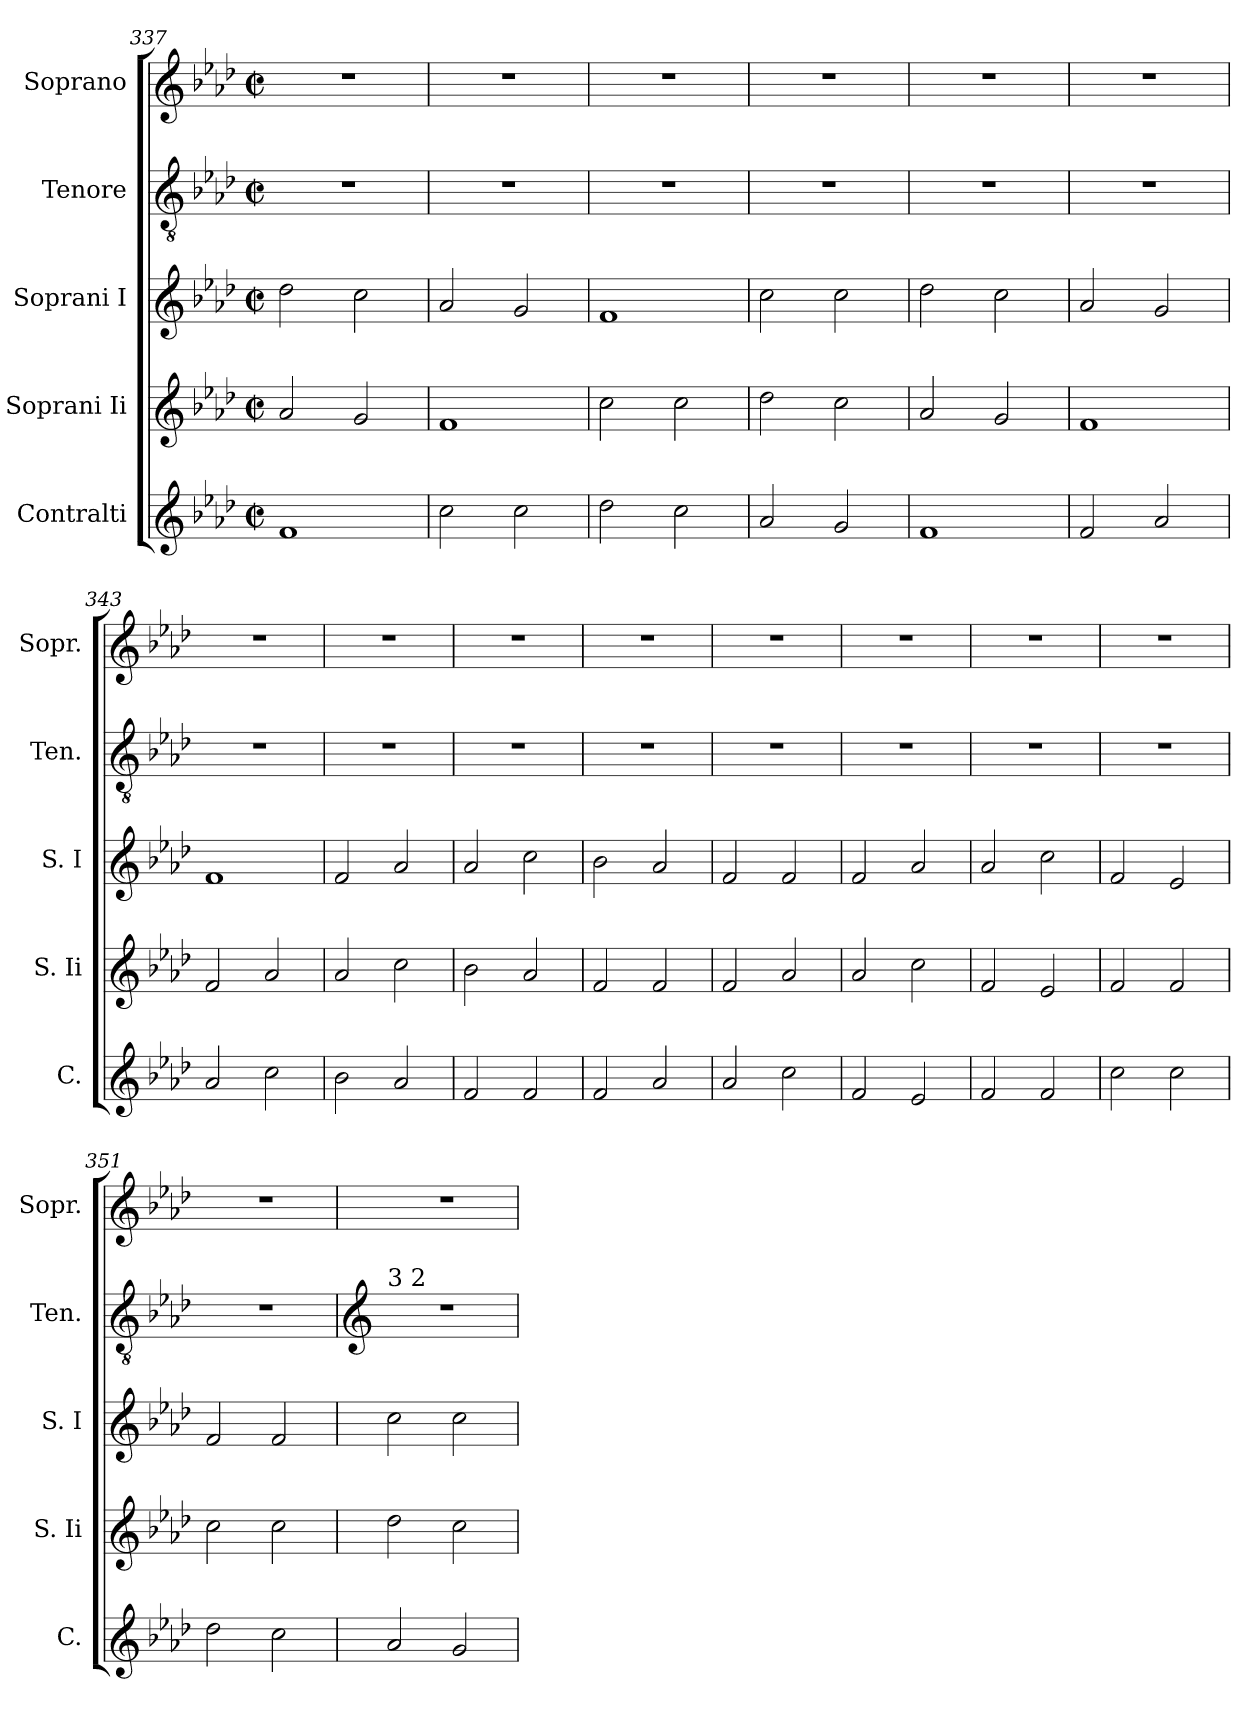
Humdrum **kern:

**kern	**kern	**kern	**kern	**kern
*part5	*part4	*part3	*part2	*part1
*staff5	*staff4	*staff3	*staff2	*staff1
*I"Contralti	*I"Soprani Ii	*I"Soprani I	*I"Tenore	*I"Soprano
*I'C.	*I'S. Ii	*I'S. I	*I'Ten.	*I'Sopr.
*clefG2	*clefG2	*clefG2	*clefGv2	*clefG2
*k[b-e-a-d-]	*k[b-e-a-d-]	*k[b-e-a-d-]	*k[b-e-a-d-]	*k[b-e-a-d-]
*A-:	*A-:	*A-:	*A-:	*A-:
*M2/2	*M2/2	*M2/2	*M2/2	*M2/2
*met(c|)	*met(c|)	*met(c|)	*met(c|)	*met(c|)
=337	=337	=337	=337	=337
1f	2a-/	2dd-\	1r	1r
.	2g/	2cc\	.	.
=338	=338	=338	=338	=338
2cc\	1f	2a-/	1r	1r
2cc\	.	2g/	.	.
=339	=339	=339	=339	=339
2dd-\	2cc\	1f	1r	1r
2cc\	2cc\	.	.	.
!!LO:PB:g=z
=340	=340	=340	=340	=340
2a-/	2dd-\	2cc\	1r	1r
2g/	2cc\	2cc\	.	.
=341	=341	=341	=341	=341
1f	2a-/	2dd-\	1r	1r
.	2g/	2cc\	.	.
=342	=342	=342	=342	=342
2f/	1f	2a-/	1r	1r
2a-/	.	2g/	.	.
=343	=343	=343	=343	=343
2a-/	2f/	1f	1r	1r
2cc\	2a-/	.	.	.
=344	=344	=344	=344	=344
2b-\	2a-/	2f/	1r	1r
2a-/	2cc\	2a-/	.	.
=345	=345	=345	=345	=345
2f/	2b-\	2a-/	1r	1r
2f/	2a-/	2cc\	.	.
!!LO:LB:g=z
=346	=346	=346	=346	=346
2f/	2f/	2b-\	1r	1r
2a-/	2f/	2a-/	.	.
=347	=347	=347	=347	=347
2a-/	2f/	2f/	1r	1r
2cc\	2a-/	2f/	.	.
=348	=348	=348	=348	=348
2f/	2a-/	2f/	1r	1r
2e-/	2cc\	2a-/	.	.
=349	=349	=349	=349	=349
2f/	2f/	2a-/	1r	1r
2f/	2e-/	2cc\	.	.
=350	=350	=350	=350	=350
2cc\	2f/	2f/	1r	1r
2cc\	2f/	2e-/	.	.
=351	=351	=351	=351	=351
2dd-\	2cc\	2f/	1r	1r
2cc\	2cc\	2f/	.	.
!!LO:PB:g=z
=352	=352	=352	=352	=352
*	*	*	*clefG2	*
!	!	!	!LO:TX:a:t=3 2	!
2a-/	2dd-\	2cc\	1r	1r
2g/	2cc\	2cc\	.	.
=	=	=	=	=
*-	*-	*-	*-	*-
